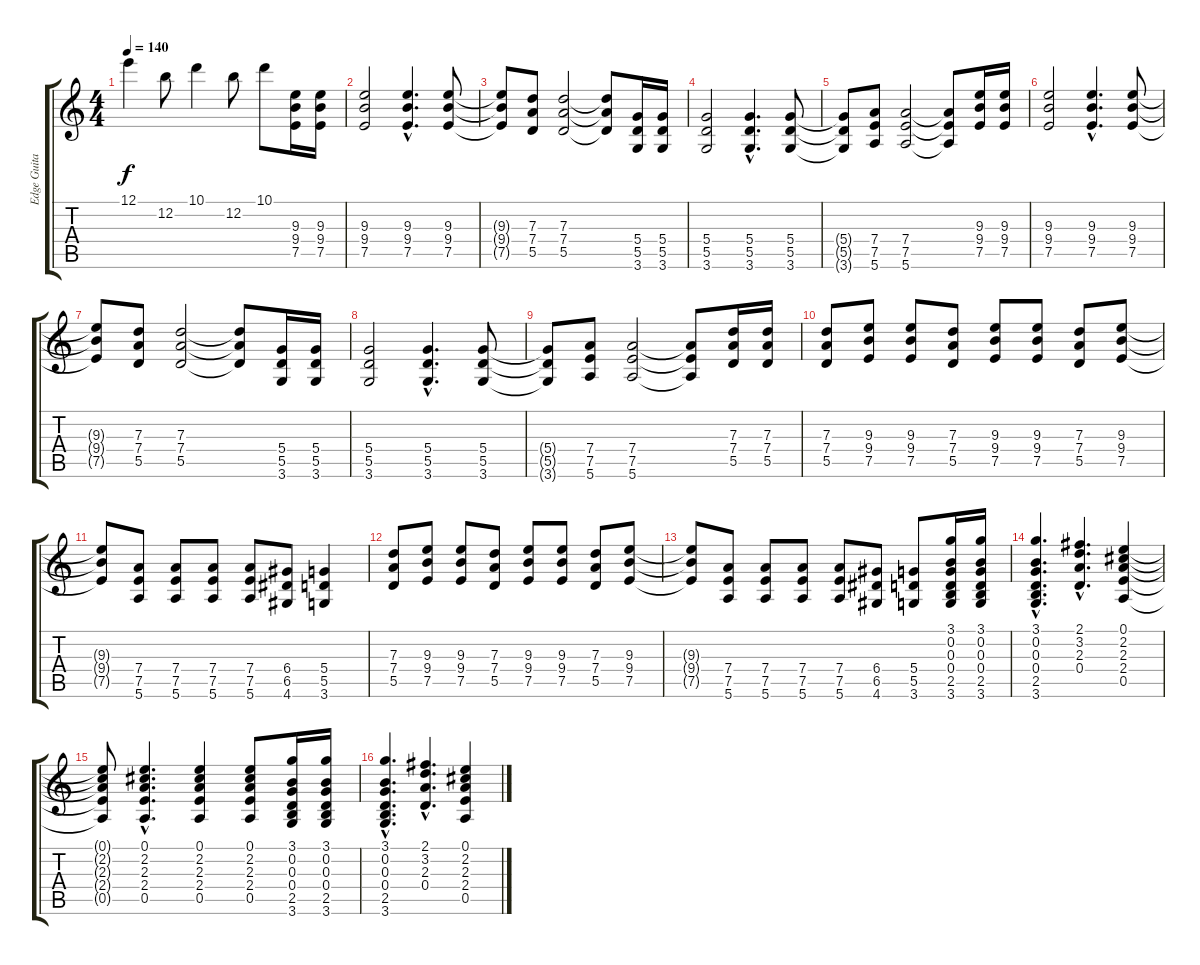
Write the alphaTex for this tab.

\track ("Edge Guitar 1" "Edge Guita") {instrument overdrivenguitar}
\staff {score tabs}
\tuning (E4 B3 G3 D3 A2 E2) {hide}
\ts (4 4)
\tempo 140
\clef g2
\ks c
12.1.4{dy f} 12.2.8 10.1.4 12.2.8 10.1.8 (9.3 9.4 7.5).16 (9.3 9.4 7.5).16 |
(9.3 9.4 7.5).2 (9.3{hac} 9.4{hac} 7.5{hac}).4{d} (9.3 9.4 7.5).8 |
(9.3{t} 9.4{t} 7.5{t}).8 (7.3 7.4 5.5).8 (7.3 7.4 5.5).2 (7.3{t} 7.4{t} 5.5{t}).8 (5.4 5.5 3.6).16 (5.4 5.5 3.6).16 |
(5.4 5.5 3.6).2 (5.4{hac} 5.5{hac} 3.6{hac}).4{d} (5.4 5.5 3.6).8 |
(5.4{t} 5.5{t} 3.6{t}).8 (7.4 7.5 5.6).8 (7.4 7.5 5.6).2 (7.4{t} 7.5{t} 5.6{t}).8 (9.3 9.4 7.5).16 (9.3 9.4 7.5).16 |
(9.3 9.4 7.5).2 (9.3{hac} 9.4{hac} 7.5{hac}).4{d} (9.3 9.4 7.5).8 |
(9.3{t} 9.4{t} 7.5{t}).8 (7.3 7.4 5.5).8 (7.3 7.4 5.5).2 (7.3{t} 7.4{t} 5.5{t}).8 (5.4 5.5 3.6).16 (5.4 5.5 3.6).16 |
(5.4 5.5 3.6).2 (5.4{hac} 5.5{hac} 3.6{hac}).4{d} (5.4 5.5 3.6).8 |
(5.4{t} 5.5{t} 3.6{t}).8 (7.4 7.5 5.6).8 (7.4 7.5 5.6).2 (7.4{t} 7.5{t} 5.6{t}).8 (7.3 7.4 5.5).16 (7.3 7.4 5.5).16 |
(7.3 7.4 5.5).8 (9.3 9.4 7.5).8 (9.3 9.4 7.5).8 (7.3 7.4 5.5).8 (9.3 9.4 7.5).8 (9.3 9.4 7.5).8 (7.3 7.4 5.5).8 (9.3 9.4 7.5).8 |
(9.3{t} 9.4{t} 7.5{t}).8 (7.4 7.5 5.6).8 (7.4 7.5 5.6).8 (7.4 7.5 5.6).8 (7.4 7.5 5.6).8 (6.4 6.5 4.6).8 (5.4 5.5 3.6).4 |
(7.3 7.4 5.5).8 (9.3 9.4 7.5).8 (9.3 9.4 7.5).8 (7.3 7.4 5.5).8 (9.3 9.4 7.5).8 (9.3 9.4 7.5).8 (7.3 7.4 5.5).8 (9.3 9.4 7.5).8 |
(9.3{t} 9.4{t} 7.5{t}).8 (7.4 7.5 5.6).8 (7.4 7.5 5.6).8 (7.4 7.5 5.6).8 (7.4 7.5 5.6).8 (6.4 6.5 4.6).8 (5.4 5.5 3.6).8 (3.1 0.2 0.3 0.4 2.5 3.6).16 (3.1 0.2 0.3 0.4 2.5 3.6).16 |
(3.1{hac} 0.2{hac} 0.3{hac} 0.4{hac} 2.5{hac} 3.6{hac}).4{d} (2.1{hac} 3.2{hac} 2.3{hac} 0.4{hac}).4{d} (0.1 2.2 2.3 2.4 0.5).4 |
(0.1{t} 2.2{t} 2.3{t} 2.4{t} 0.5{t}).8 (0.1{hac} 2.2{hac} 2.3{hac} 2.4{hac} 0.5{hac}).4{d} (0.1 2.2 2.3 2.4 0.5).4 (0.1 2.2 2.3 2.4 0.5).8 (3.1 0.2 0.3 0.4 2.5 3.6).16 (3.1 0.2 0.3 0.4 2.5 3.6).16 |
(3.1{hac} 0.2{hac} 0.3{hac} 0.4{hac} 2.5{hac} 3.6{hac}).4{d} (2.1{hac} 3.2{hac} 2.3{hac} 0.4{hac}).4{d} (0.1 2.2 2.3 2.4 0.5).4
